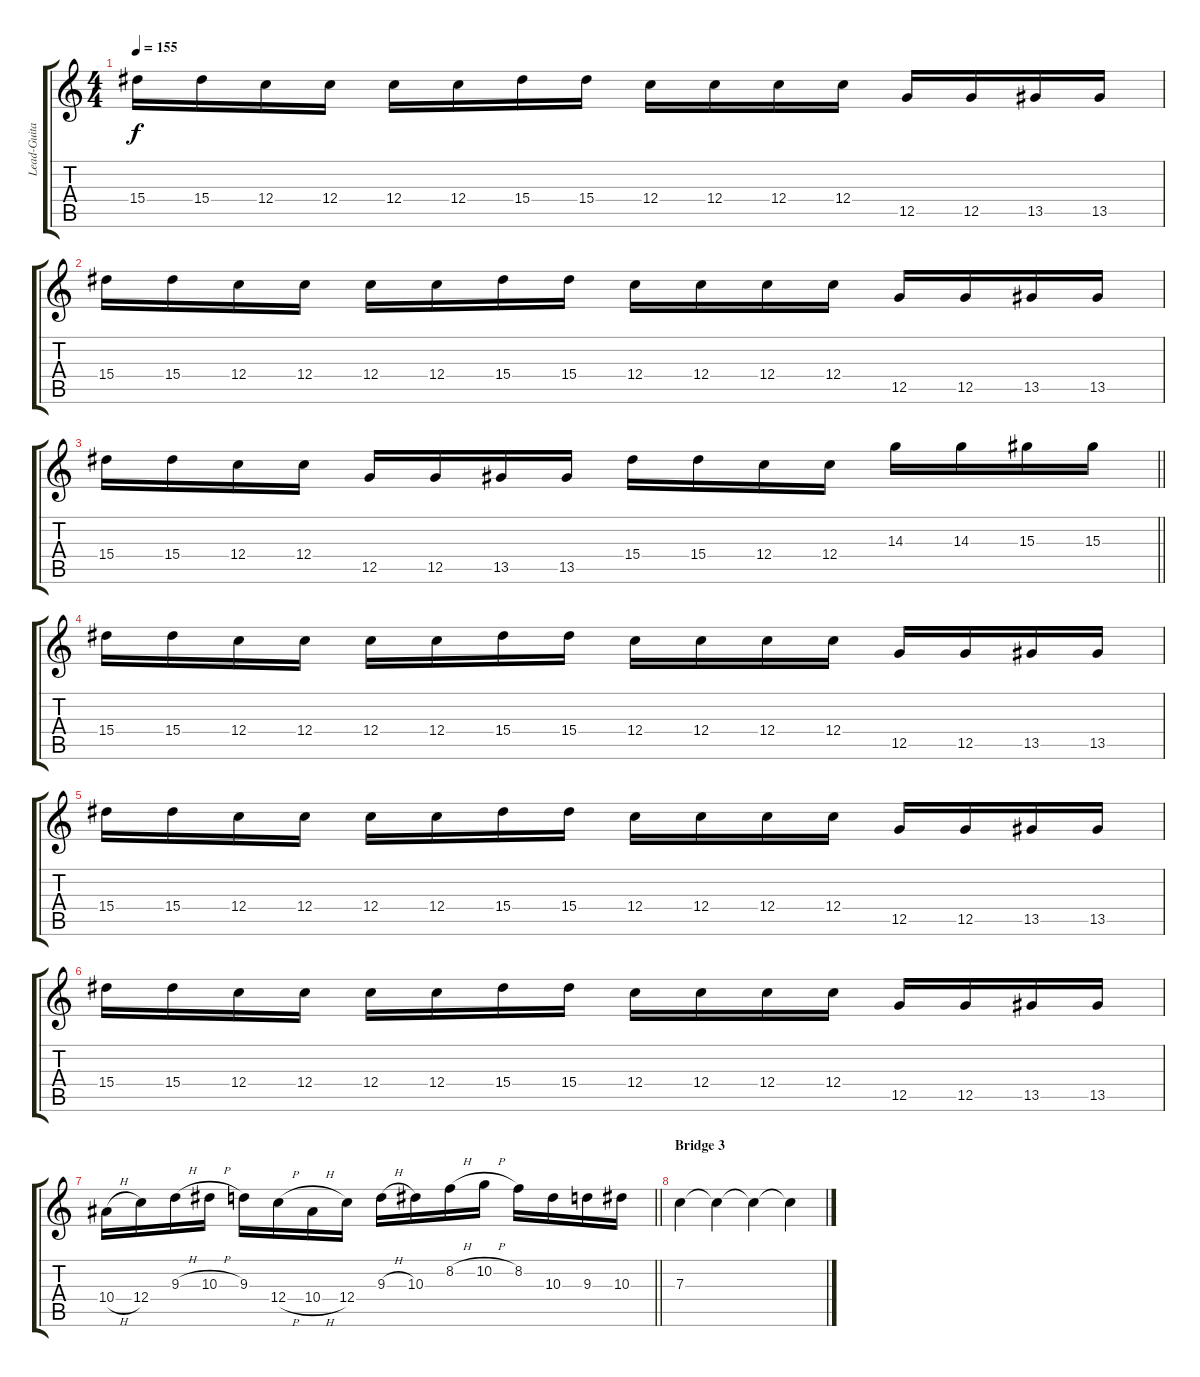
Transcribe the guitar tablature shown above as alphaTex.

\track ("Lead-Guitar" "Lead-Guita") {instrument distortionguitar}
\staff {score tabs}
\tuning (D4 A3 F3 C3 G2 C2) {hide}
\ts (4 4)
\tempo 155
\clef g2
\ks c
15.4.16{dy f} 15.4.16 12.4.16 12.4.16 12.4.16 12.4.16 15.4.16 15.4.16 12.4.16 12.4.16 12.4.16 12.4.16 12.5.16 12.5.16 13.5.16 13.5.16 |
15.4.16 15.4.16 12.4.16 12.4.16 12.4.16 12.4.16 15.4.16 15.4.16 12.4.16 12.4.16 12.4.16 12.4.16 12.5.16 12.5.16 13.5.16 13.5.16 |
\barLineRight lightlight
15.4.16 15.4.16 12.4.16 12.4.16 12.5.16 12.5.16 13.5.16 13.5.16 15.4.16 15.4.16 12.4.16 12.4.16 14.3.16 14.3.16 15.3.16 15.3.16 |
15.4.16 15.4.16 12.4.16 12.4.16 12.4.16 12.4.16 15.4.16 15.4.16 12.4.16 12.4.16 12.4.16 12.4.16 12.5.16 12.5.16 13.5.16 13.5.16 |
15.4.16 15.4.16 12.4.16 12.4.16 12.4.16 12.4.16 15.4.16 15.4.16 12.4.16 12.4.16 12.4.16 12.4.16 12.5.16 12.5.16 13.5.16 13.5.16 |
15.4.16 15.4.16 12.4.16 12.4.16 12.4.16 12.4.16 15.4.16 15.4.16 12.4.16 12.4.16 12.4.16 12.4.16 12.5.16 12.5.16 13.5.16 13.5.16 |
\barLineRight lightlight
10.4{h}.16 12.4.16 9.3{h}.16 10.3{h}.16 9.3.16 12.4{h}.16 10.4{h}.16 12.4.16 9.3{h}.16 10.3.16 8.2{h}.16 10.2{h}.16 8.2.16 10.3.16 9.3.16 10.3.16 |
\section ("" "Bridge 3")
7.3.4 7.3{t}.4{volume 0} 7.3{t}.4 7.3{t}.4
